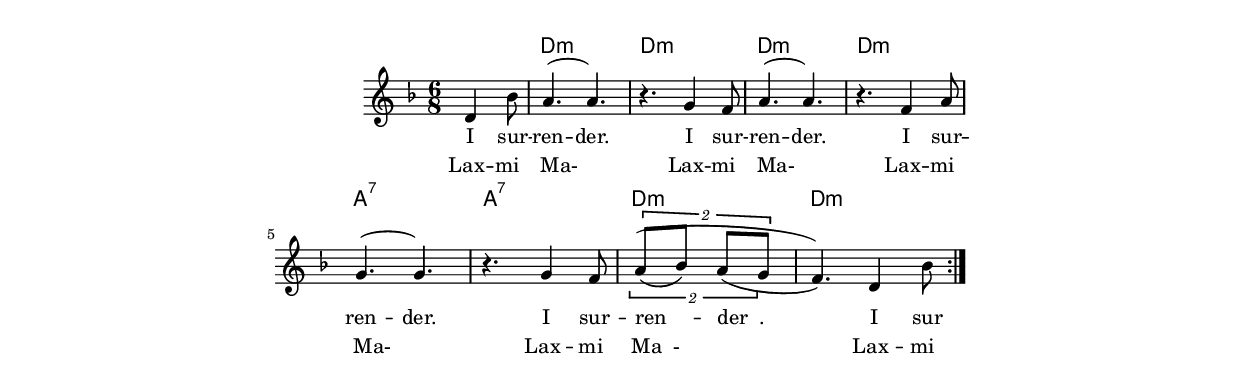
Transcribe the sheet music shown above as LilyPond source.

\version "2.19.45"
\paper {
	line-width = 4.6\in
}

melody = \relative c' {
  \clef treble
  \key d \minor
  \time 6/8
  \set Score.voltaSpannerDuration = #(ly:make-moment 4/4)
    \repeat volta 2 {
    <<
    \new Voice = "words" {
			\partial 4. d4 bes'8 |	
				a4. a | r g4 f8 | a4. a | r f4 a8 |
				g4. g | r g4 f8 | \times 3/2 { a8( bes) a( g} | f4.) d4 bes'8 |	
		}
    \new Voice = "hidden" {
      \hideNotes {
			 \partial 4. d4 bes'8 |	
				a4.~ a | r g4 f8 | a4.~ a | r f4 a8 |
				g4.~ g | r g4 f8 | \times 3/2 { a8( bes a g} | f4.) d4 bes'8 |	
			}
		}
    >>
  }
}

text =  \lyricmode {
	\set associatedVoice = "words"
	I sur -- ren -- der. I sur -- ren -- der.
	I sur -- ren -- der. I sur -- ren__ -- der__. I sur
}

wordsTwo =  \lyricmode {
	\set associatedVoice = "hidden"
	Lax -- mi Ma-
	Lax -- mi Ma-
	Lax -- mi Ma-
	Lax -- mi Ma__- Lax -- mi
}

harmonies = \chordmode {
	\set noChordSymbol = "" 
	r4.| 
	d2.:m | d:m | d:m | d:m |
	a:7 | a:7 | d:m | d:m |
}

\score {
  <<
    \new ChordNames {
      \set chordChang = ##t
      \harmonies
    }
    \new Staff  {
    	\new Voice = "one" { \melody }
  	}
    \new Lyrics \lyricsto "words" \text
    \new Lyrics \lyricsto "hidden" \wordsTwo
  >>
  \layout { 
   #(layout-set-staff-size 16)
   }
  \midi { 
  	\tempo 4 = 125
  }
}